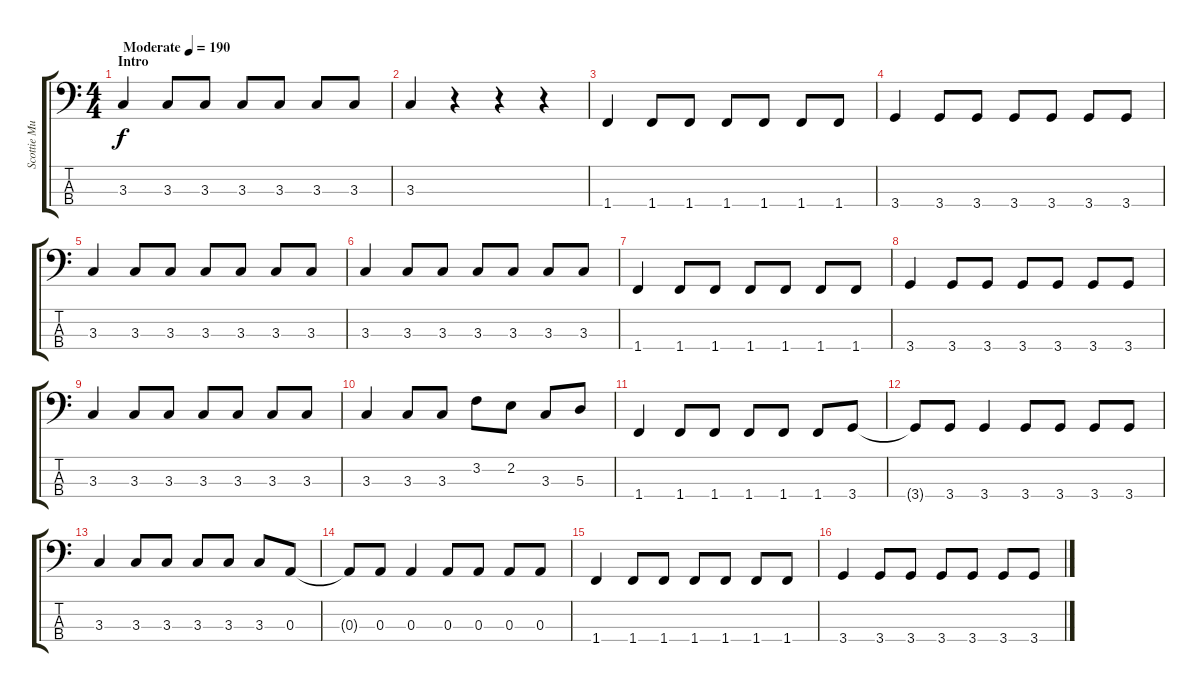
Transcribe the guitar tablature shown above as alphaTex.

\track ("Scottie Murphy - Bass" "Scottie Mu") {instrument electricbasspick}
\staff {score tabs}
\tuning (G2 D2 A1 E1) {hide}
\ts (4 4)
\section ("" "Intro")
\tempo (190 "Moderate")
\clef f4
\ks c
3.3.4{dy f instrument electricbasspick} 3.3.8 3.3.8 3.3.8 3.3.8 3.3.8 3.3.8 |
3.3.4 r.4 r.4 r.4 |
1.4.4 1.4.8 1.4.8 1.4.8 1.4.8 1.4.8 1.4.8 |
3.4.4 3.4.8 3.4.8 3.4.8 3.4.8 3.4.8 3.4.8 |
3.3.4 3.3.8 3.3.8 3.3.8 3.3.8 3.3.8 3.3.8 |
3.3.4 3.3.8 3.3.8 3.3.8 3.3.8 3.3.8 3.3.8 |
1.4.4 1.4.8 1.4.8 1.4.8 1.4.8 1.4.8 1.4.8 |
3.4.4 3.4.8 3.4.8 3.4.8 3.4.8 3.4.8 3.4.8 |
3.3.4 3.3.8 3.3.8 3.3.8 3.3.8 3.3.8 3.3.8 |
3.3.4 3.3.8 3.3.8 3.2.8 2.2.8 3.3.8 5.3.8 |
1.4.4 1.4.8 1.4.8 1.4.8 1.4.8 1.4.8 3.4.8 |
3.4{t}.8 3.4.8 3.4.4 3.4.8 3.4.8 3.4.8 3.4.8 |
3.3.4 3.3.8 3.3.8 3.3.8 3.3.8 3.3.8 0.3.8 |
0.3{t}.8 0.3.8 0.3.4 0.3.8 0.3.8 0.3.8 0.3.8 |
1.4.4 1.4.8 1.4.8 1.4.8 1.4.8 1.4.8 1.4.8 |
3.4.4 3.4.8 3.4.8 3.4.8 3.4.8 3.4.8 3.4.8
